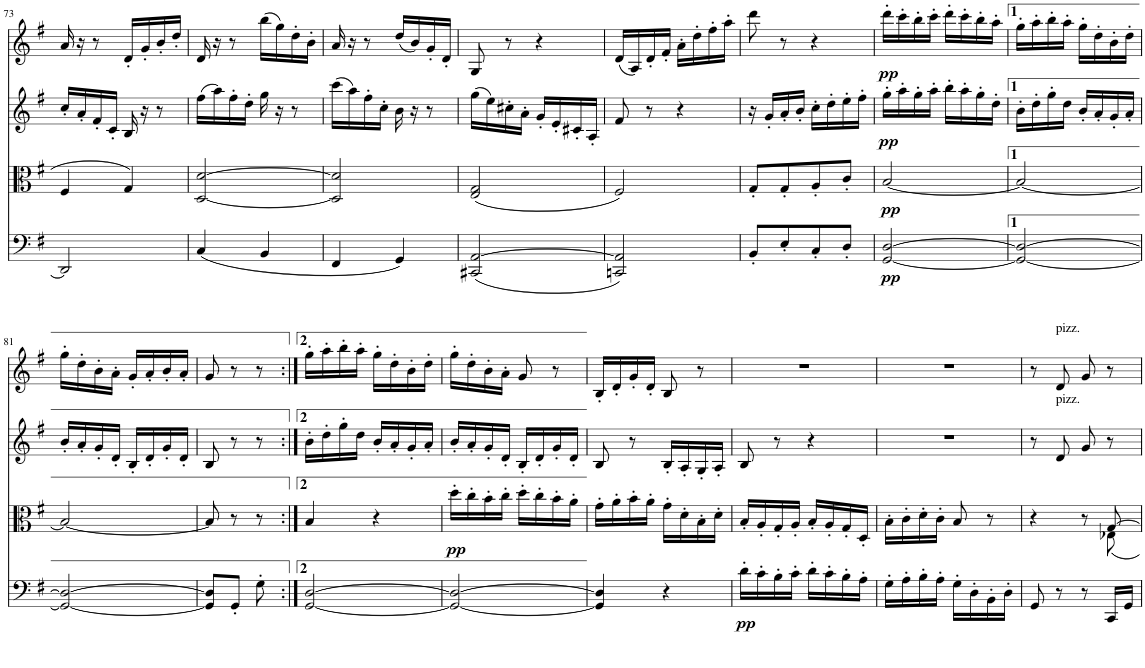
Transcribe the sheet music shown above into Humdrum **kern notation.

**kern	**dynam	**kern	**dynam	**kern	**dynam	**kern	**dynam
*part4	*part4	*part3	*part3	*part2	*part2	*part1	*part1
*staff4	*staff4	*staff3	*staff3	*staff2	*staff2	*staff1	*staff1
*I"Bassoon	*	*I"Clarinet	*	*I"Oboe	*	*I"Recorder	*
*I'Bsn	*	*I'Cl	*	*I'Ob	*	*I'Rec	*
!!LO:PB:g=z
*clefF4	*	*clefC3	*	*clefG2	*	*clefG2	*
*	*	*Trd1c2	*	*	*	*	*
*k[f#]	*	*k[f#]	*	*k[f#]	*	*k[f#]	*
*M2/4	*	*M2/4	*	*M2/4	*	*M2/4	*
=73	=73	=73	=73	=73	=73	=73	=73
2DD/]	.	4F#/	.	16cc'/LL	.	16a/	.
.	.	.	.	16a'/	.	16r	.
.	.	.	.	16f#'/	.	8r	.
.	.	.	.	16c'/JJ	.	.	.
.	.	4G/	.	16B/	.	16d'/LL	.
.	.	.	.	16r	.	16g'/	.
.	.	.	.	8r	.	16b'/	.
.	.	.	.	.	.	16dd'/JJ	.
=74	=74	=74	=74	=74	=74	=74	=74
(4C/	.	[2D/ [2d/	.	(16ff#\LL	.	16d/	.
.	.	.	.	16aa\)	.	16r	.
.	.	.	.	16ff#'\	.	8r	.
.	.	.	.	16dd'\JJ	.	.	.
4BB/	.	.	.	16gg\	.	(16bb\LL	.
.	.	.	.	16r	.	16gg\)	.
.	.	.	.	8r	.	16dd'\	.
.	.	.	.	.	.	16b'\JJ	.
=75	=75	=75	=75	=75	=75	=75	=75
4FF#/	.	2D/] 2d/]	.	(16ccc\LL	.	16a/	.
.	.	.	.	16aa\)	.	16r	.
.	.	.	.	16ff#'\	.	8r	.
.	.	.	.	16cc'\JJ	.	.	.
4GG/)	.	.	.	16b\	.	(16dd/LL	.
.	.	.	.	16r	.	16b/)	.
.	.	.	.	8r	.	16g'/	.
.	.	.	.	.	.	16d'/JJ	.
=76	=76	=76	=76	=76	=76	=76	=76
(2CC#X/ [2AA/	.	(2E/ 2G/	.	(16gg\LL	.	8G/	.
.	.	.	.	16ee\)	.	.	.
.	.	.	.	16cc#X'\	.	8r	.
.	.	.	.	16a'\JJ	.	.	.
.	.	.	.	16g'/LL	.	4r	.
.	.	.	.	16e'/	.	.	.
.	.	.	.	16c#X'/	.	.	.
.	.	.	.	16A'/JJ	.	.	.
=77	=77	=77	=77	=77	=77	=77	=77
2CCn/ 2AA/])	.	2F#/)	.	8f#/	.	(16d/LL	.
.	.	.	.	.	.	16A/)	.
.	.	.	.	8r	.	16d'/	.
.	.	.	.	.	.	16f#'/JJ	.
.	.	.	.	4r	.	16a'\LL	.
.	.	.	.	.	.	16dd'\	.
.	.	.	.	.	.	16ff#'\	.
.	.	.	.	.	.	16aa'\JJ	.
=78	=78	=78	=78	=78	=78	=78	=78
8BB'/L	.	8G'/L	.	16r	.	8ddd\	.
.	.	.	.	16g'/LL	.	.	.
8E'/	.	8G'/	.	16a'/	.	8r	.
.	.	.	.	16b'/JJ	.	.	.
8C'/	.	8A'/	.	16cc'\LL	.	4r	.
.	.	.	.	16dd'\	.	.	.
8D'/J	.	8c'/J	.	16ee'\	.	.	.
.	.	.	.	16ff#'\JJ	.	.	.
=79	=79	=79	=79	=79	=79	=79	=79
!	!LO:DY:b	!	!LO:DY:b	!	!LO:DY:b	!	!LO:DY:b
[2GG/ [2D/	pp	[2B/	pp	16gg'\LL	pp	16ddd'\LL	pp
.	.	.	.	16aa'\	.	16ccc'\	.
.	.	.	.	16gg'\	.	16bb'\	.
.	.	.	.	16aa'\JJ	.	16ccc'\JJ	.
.	.	.	.	16bb'\LL	.	16ddd'\LL	.
.	.	.	.	16aa'\	.	16ccc'\	.
.	.	.	.	16gg'\	.	16bb'\	.
.	.	.	.	16dd'\JJ	.	16aa'\JJ	.
=80	=80	=80	=80	=80	=80	=80	=80
2GG/_ 2D/_	.	2B/_	.	16b'\LL	.	16gg'\LL	.
.	.	.	.	16dd'\	.	16aa'\	.
.	.	.	.	16gg'\	.	16bb'\	.
.	.	.	.	16dd\JJ	.	16aa'\JJ	.
.	.	.	.	16b'/LL	.	16gg'\LL	.
.	.	.	.	16a'/	.	16dd'\	.
.	.	.	.	16g'/	.	16b'\	.
.	.	.	.	16a'/JJ	.	16dd'\JJ	.
!!LO:LB:g=z
=81	=81	=81	=81	=81	=81	=81	=81
2GG/_ 2D/_	.	2B/_	.	16b'/LL	.	16gg'\LL	.
.	.	.	.	16a'/	.	16dd'\	.
.	.	.	.	16g'/	.	16b'\	.
.	.	.	.	16d'/JJ	.	16a'\JJ	.
.	.	.	.	16B'/LL	.	16g'/LL	.
.	.	.	.	16d'/	.	16a'/	.
.	.	.	.	16g'/	.	16b'/	.
.	.	.	.	16d'/JJ	.	16a'/JJ	.
=82	=82	=82	=82	=82	=82	=82	=82
8GG/] 8D/]L	.	8B/]	.	8B/	.	8g/	.
8GG'/J	.	8r	.	8r	.	8r	.
8G'\	.	8r	.	8r	.	8r	.
=83:|!	=83:|!	=83:|!	=83:|!	=83:|!	=83:|!	=83:|!	=83:|!
[2GG/ [2D/	.	4B/	.	16b'\LL	.	16gg'\LL	.
.	.	.	.	16dd'\	.	16aa'\	.
.	.	.	.	16gg'\	.	16bb'\	.
.	.	.	.	16dd\JJ	.	16aa'\JJ	.
.	.	4r	.	16b'/LL	.	16gg'\LL	.
.	.	.	.	16a'/	.	16dd'\	.
.	.	.	.	16g'/	.	16b'\	.
.	.	.	.	16a'/JJ	.	16dd'\JJ	.
=84	=84	=84	=84	=84	=84	=84	=84
!	!	!	!LO:DY:b	!	!	!	!
2GG/_ 2D/_	.	16dd'\LL	pp	16b'/LL	.	16gg'\LL	.
.	.	16cc'\	.	16a'/	.	16dd'\	.
.	.	16b'\	.	16g'/	.	16b'\	.
.	.	16cc'\JJ	.	16d'/JJ	.	16a'\JJ	.
.	.	16dd'\LL	.	16B'/LL	.	8g/	.
.	.	16cc'\	.	16d'/	.	.	.
.	.	16b'\	.	16g'/	.	8r	.
.	.	16a'\JJ	.	16d'/JJ	.	.	.
=85	=85	=85	=85	=85	=85	=85	=85
4GG/] 4D/]	.	16g'\LL	.	8B/	.	16B'/LL	.
.	.	16a'\	.	.	.	16d'/	.
.	.	16b'\	.	8r	.	16g'/	.
.	.	16a'\JJ	.	.	.	16d'/JJ	.
4r	.	16g'\LL	.	16B'/LL	.	8B/	.
.	.	16d'\	.	16A'/	.	.	.
.	.	16B'\	.	16G'/	.	8r	.
.	.	16d'\JJ	.	16A'/JJ	.	.	.
=86	=86	=86	=86	=86	=86	=86	=86
!	!LO:DY:b	!	!	!	!	!	!
16d'\LL	pp	16B'/LL	.	8B/	.	2r	.
16c'\	.	16A'/	.	.	.	.	.
16B'\	.	16G'/	.	8r	.	.	.
16c'\JJ	.	16A'/JJ	.	.	.	.	.
16d'\LL	.	16B'/LL	.	4r	.	.	.
16c'\	.	16A'/	.	.	.	.	.
16B'\	.	16G'/	.	.	.	.	.
16A'\JJ	.	16D'/JJ	.	.	.	.	.
=87	=87	=87	=87	=87	=87	=87	=87
16G'\LL	.	16B'\LL	.	2r	.	2r	.
16A'\	.	16c'\	.	.	.	.	.
16B'\	.	16d'\	.	.	.	.	.
16A'\JJ	.	16c'\JJ	.	.	.	.	.
16G'\LL	.	8B/	.	.	.	.	.
16D'\	.	.	.	.	.	.	.
16BB'\	.	8r	.	.	.	.	.
16D'\JJ	.	.	.	.	.	.	.
=88	=88	=88	=88	=88	=88	=88	=88
*	*	*^	*	*	*	*	*
8GG/	.	4r	4.ryy	.	8r	.	8r	.
!	!	!	!	!	!	!	!LO:TX:a:t=pizz.	!
!	!	!	!	!	!LO:TX:a:t=pizz.	!	!	!
8r	.	.	.	.	8d/	.	8d/	.
8r	.	8r	.	.	8g/	.	8g/	.
16CC/LL	.	[8G/	8E-X\	.	8r	.	8r	.
16GG/JJ	.	.	.	.	.	.	.	.
*	*	*v	*v	*	*	*	*	*
=	=	=	=	=	=	=	=
*-	*-	*-	*-	*-	*-	*-	*-
